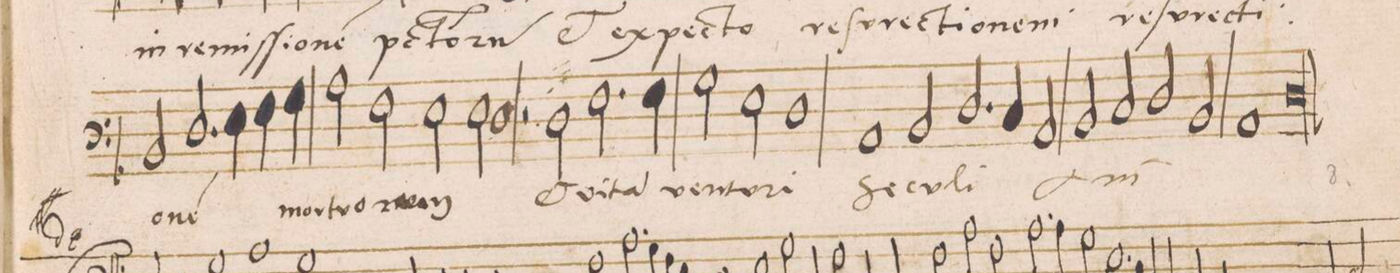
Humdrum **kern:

**kern	**text
*I"BASVS	*
*clefF3	*
*k[b-]	*
*met(C|)	*
*M2/1	*
2D/	-cti-
2.F\	-o
=174-	=174-
4G\	ne(m)
4A\	.
4B-\	.
2c\	mor-
2A\	.
=175-	=175-
2G\	-tu-
2G\	-o-
1F\	-ru(m)
=176-	=176-
2r	.
2F\	et
2.A\	vi-
4A\	-t(am)
=177-	=177-
2B-\	ven-
2G\	-tu-
1F\	-ri
=178-	=178-
1C/	Se-
2D/	-cu-
2.F/	-li
=179-	=179-
4E/	.
2C/	.
2D/	A-
2E/	-men
=180-	=180-
2F/	.
2D/	.
1C/	.
=181-	=181-
[0F\l	.
=182-	=182-
0F\]	.
==	==
*-	*-
